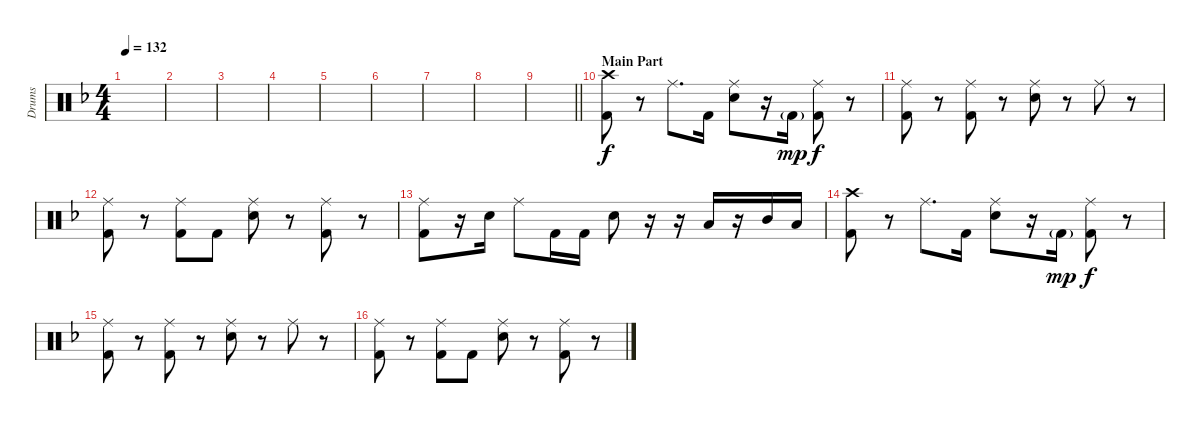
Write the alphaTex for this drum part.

\track ("Drums" "Drums") {instrument percussion}
\staff {score}
\articulation defaults
\ts (4 4)
\tempo 132
\clef neutral
\ks dminor
|
|
|
|
|
|
|
|
\barLineRight lightlight
|
\section ("" "Main Part")
("Crash high (hit)" "Kick (hit) 2").8 r.8 "Ride (middle)".8{d} "Kick (hit) 2".16 ("Ride (middle)" "Snare (hit) 2").8 r.16 "Kick (hit) 2"{g}.16{dy mp} ("Ride (middle)" "Kick (hit) 2").8{dy f} r.8 |
("Ride (middle)" "Kick (hit) 2").8 r.8 ("Ride (middle)" "Kick (hit) 2").8 r.8 ("Ride (middle)" "Snare (hit) 2").8 r.8 "Ride (middle)".8 r.8 |
("Ride (middle)" "Kick (hit) 2").8 r.8 ("Ride (middle)" "Kick (hit) 2").8 "Kick (hit) 2".8 ("Ride (middle)" "Snare (hit) 2").8 r.8 ("Ride (middle)" "Kick (hit) 2").8 r.8 |
("Ride (middle)" "Kick (hit) 2").8 r.16 "Snare (hit) 2".16 "Ride (middle)".8 "Kick (hit) 2".16 "Kick (hit) 2".16 "Snare (hit) 2".8 r.16 r.16 "Low Tom (hit)".16 r.16 "Mid Tom (hit)".16 "Low Tom (hit)".16 |
("Crash high (hit)" "Kick (hit) 2").8 r.8 "Ride (middle)".8{d} "Kick (hit) 2".16 ("Ride (middle)" "Snare (hit) 2").8 r.16 "Kick (hit) 2"{g}.16{dy mp} ("Ride (middle)" "Kick (hit) 2").8{dy f} r.8 |
("Ride (middle)" "Kick (hit) 2").8 r.8 ("Ride (middle)" "Kick (hit) 2").8 r.8 ("Ride (middle)" "Snare (hit) 2").8 r.8 "Ride (middle)".8 r.8 |
("Ride (middle)" "Kick (hit) 2").8 r.8 ("Ride (middle)" "Kick (hit) 2").8 "Kick (hit) 2".8 ("Ride (middle)" "Snare (hit) 2").8 r.8 ("Ride (middle)" "Kick (hit) 2").8 r.8
